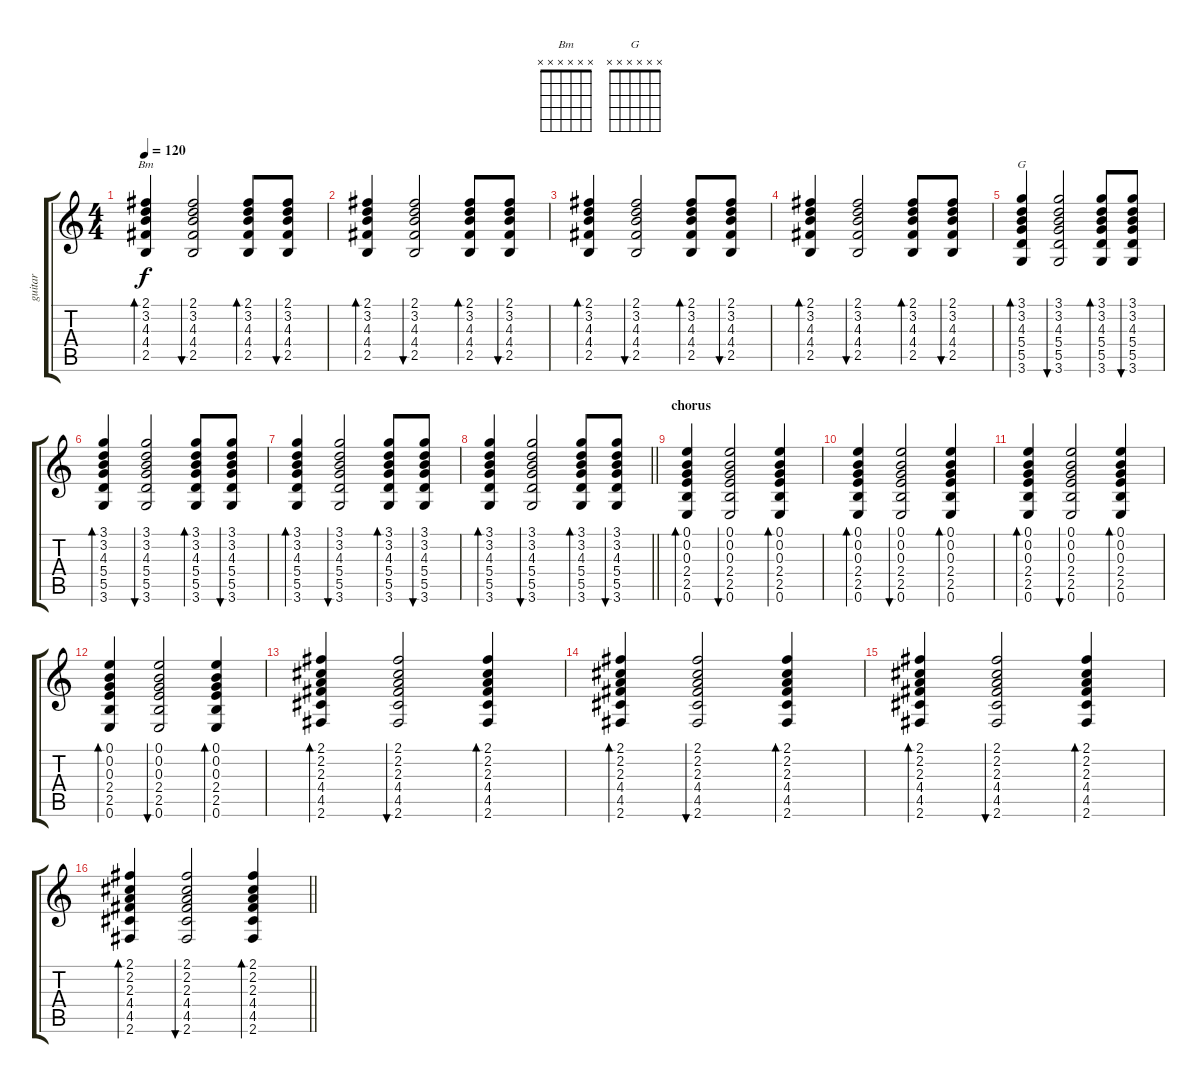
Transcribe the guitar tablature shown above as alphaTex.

\track ("guitar" "guitar") {instrument acousticguitarsteel}
\staff {score tabs}
\tuning (E4 B3 G3 D3 A2 E2) {hide}
\chord ("Bm" x x x x x x)
\chord ("G" x x x x x x)
\ts (4 4)
\tempo 120
\clef g2
\ks c
(2.1 3.2 4.3 4.4 2.5).4{bd 30 ch "Bm" dy f} (2.1 3.2 4.3 4.4 2.5).2{bu 30} (2.1 3.2 4.3 4.4 2.5).8{bd 30} (2.1 3.2 4.3 4.4 2.5).8{bu 30} |
(2.1 3.2 4.3 4.4 2.5).4{bd 30} (2.1 3.2 4.3 4.4 2.5).2{bu 30} (2.1 3.2 4.3 4.4 2.5).8{bd 30} (2.1 3.2 4.3 4.4 2.5).8{bu 30} |
(2.1 3.2 4.3 4.4 2.5).4{bd 30} (2.1 3.2 4.3 4.4 2.5).2{bu 30} (2.1 3.2 4.3 4.4 2.5).8{bd 30} (2.1 3.2 4.3 4.4 2.5).8{bu 30} |
(2.1 3.2 4.3 4.4 2.5).4{bd 30} (2.1 3.2 4.3 4.4 2.5).2{bu 30} (2.1 3.2 4.3 4.4 2.5).8{bd 30} (2.1 3.2 4.3 4.4 2.5).8{bu 30} |
(3.1 3.2 4.3 5.4 5.5 3.6).4{bd 30 ch "G"} (3.1 3.2 4.3 5.4 5.5 3.6).2{bu 30} (3.1 3.2 4.3 5.4 5.5 3.6).8{bd 30} (3.1 3.2 4.3 5.4 5.5 3.6).8{bu 30} |
(3.1 3.2 4.3 5.4 5.5 3.6).4{bd 30} (3.1 3.2 4.3 5.4 5.5 3.6).2{bu 30} (3.1 3.2 4.3 5.4 5.5 3.6).8{bd 30} (3.1 3.2 4.3 5.4 5.5 3.6).8{bu 30} |
(3.1 3.2 4.3 5.4 5.5 3.6).4{bd 30} (3.1 3.2 4.3 5.4 5.5 3.6).2{bu 30} (3.1 3.2 4.3 5.4 5.5 3.6).8{bd 30} (3.1 3.2 4.3 5.4 5.5 3.6).8{bu 30} |
\barLineRight lightlight
(3.1 3.2 4.3 5.4 5.5 3.6).4{bd 30} (3.1 3.2 4.3 5.4 5.5 3.6).2{bu 30} (3.1 3.2 4.3 5.4 5.5 3.6).8{bd 30} (3.1 3.2 4.3 5.4 5.5 3.6).8{bu 30} |
\section ("" "chorus")
(0.1 0.2 0.3 2.4 2.5 0.6).4{bd 30} (0.1 0.2 0.3 2.4 2.5 0.6).2{bu 30} (0.1 0.2 0.3 2.4 2.5 0.6).4{bd 30} |
(0.1 0.2 0.3 2.4 2.5 0.6).4{bd 30} (0.1 0.2 0.3 2.4 2.5 0.6).2{bu 30} (0.1 0.2 0.3 2.4 2.5 0.6).4{bd 30} |
(0.1 0.2 0.3 2.4 2.5 0.6).4{bd 30} (0.1 0.2 0.3 2.4 2.5 0.6).2{bu 30} (0.1 0.2 0.3 2.4 2.5 0.6).4{bd 30} |
(0.1 0.2 0.3 2.4 2.5 0.6).4{bd 30} (0.1 0.2 0.3 2.4 2.5 0.6).2{bu 30} (0.1 0.2 0.3 2.4 2.5 0.6).4{bd 30} |
(2.1 2.2 2.3 4.4 4.5 2.6).4{bd 30} (2.1 2.2 2.3 4.4 4.5 2.6).2{bu 30} (2.1 2.2 2.3 4.4 4.5 2.6).4{bd 30} |
(2.1 2.2 2.3 4.4 4.5 2.6).4{bd 30} (2.1 2.2 2.3 4.4 4.5 2.6).2{bu 30} (2.1 2.2 2.3 4.4 4.5 2.6).4{bd 30} |
(2.1 2.2 2.3 4.4 4.5 2.6).4{bd 30} (2.1 2.2 2.3 4.4 4.5 2.6).2{bu 30} (2.1 2.2 2.3 4.4 4.5 2.6).4{bd 30} |
\barLineRight lightlight
(2.1 2.2 2.3 4.4 4.5 2.6).4{bd 30} (2.1 2.2 2.3 4.4 4.5 2.6).2{bu 30} (2.1 2.2 2.3 4.4 4.5 2.6).4{bd 30}
